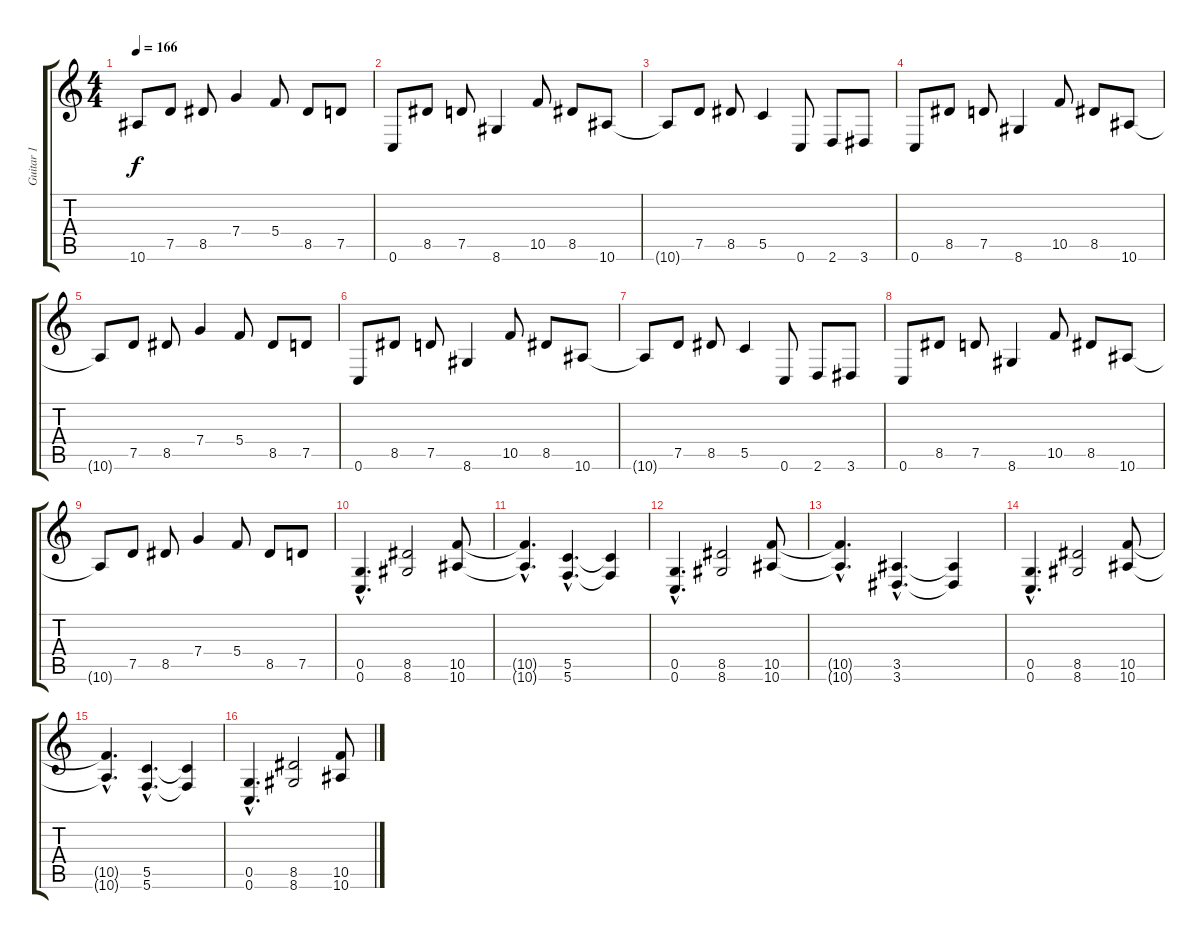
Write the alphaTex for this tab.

\track ("Guitar 1" "Guitar 1") {instrument distortionguitar}
\staff {score tabs}
\tuning (D4 A3 F3 C3 G2 C2) {hide}
\ts (4 4)
\tempo 166
\clef g2
\ks c
10.6{t}.8{dy f} 7.5.8 8.5.8 7.4.4 5.4.8 8.5.8 7.5.8 |
0.6.8 8.5.8 7.5.8 8.6.4 10.5.8 8.5.8 10.6.8 |
10.6{t}.8 7.5.8 8.5.8 5.5.4 0.6.8 2.6.8 3.6.8 |
0.6.8 8.5.8 7.5.8 8.6.4 10.5.8 8.5.8 10.6.8 |
10.6{t}.8 7.5.8 8.5.8 7.4.4 5.4.8 8.5.8 7.5.8 |
0.6.8 8.5.8 7.5.8 8.6.4 10.5.8 8.5.8 10.6.8 |
10.6{t}.8 7.5.8 8.5.8 5.5.4 0.6.8 2.6.8 3.6.8 |
0.6.8 8.5.8 7.5.8 8.6.4 10.5.8 8.5.8 10.6.8 |
10.6{t}.8 7.5.8 8.5.8 7.4.4 5.4.8 8.5.8 7.5.8 |
(0.5{hac} 0.6{hac}).4{d} (8.5 8.6).2 (10.5 10.6).8 |
(10.5{hac t} 10.6{hac t}).4{d} (5.5{hac} 5.6{hac}).4{d} (5.5{t} 5.6{t}).4 |
(0.5{hac} 0.6{hac}).4{d} (8.5 8.6).2 (10.5 10.6).8 |
(10.5{hac t} 10.6{hac t}).4{d} (3.5{hac} 3.6{hac}).4{d} (3.5{t} 3.6{t}).4 |
(0.5{hac} 0.6{hac}).4{d} (8.5 8.6).2 (10.5 10.6).8 |
(10.5{hac t} 10.6{hac t}).4{d} (5.5{hac} 5.6{hac}).4{d} (5.5{t} 5.6{t}).4 |
(0.5{hac} 0.6{hac}).4{d} (8.5 8.6).2 (10.5 10.6).8
